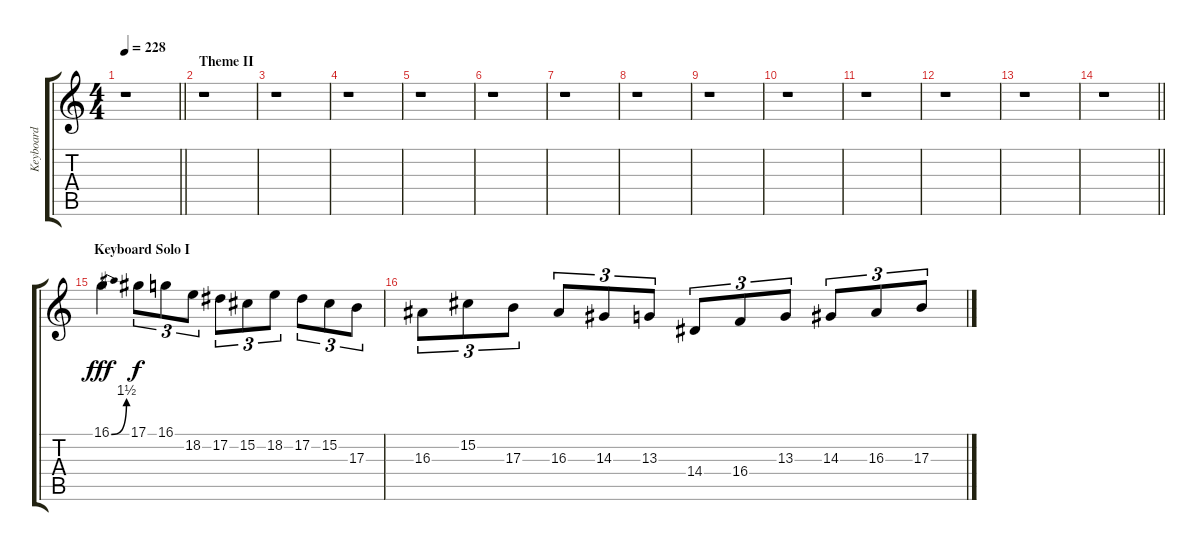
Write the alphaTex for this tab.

\track ("Keyboard" "Keyboard") {instrument lead2sawtooth}
\staff {score tabs}
\tuning (Eb4 Bb3 Gb3 Db3 Ab2 Eb2) {hide}
\ts (4 4)
\tempo 228
\clef g2
\barLineRight lightlight
\ks c
r.1{dy fff} |
\section ("" "Theme II")
r.1 |
r.1 |
r.1 |
r.1 |
r.1 |
r.1 |
r.1 |
r.1 |
r.1 |
r.1 |
r.1 |
r.1 |
\barLineRight lightlight
r.1{instrument lead2sawtooth} |
\section ("" "Keyboard Solo I")
16.1{be (bend 0 0 60 6)}.4 17.1.8{tu (3 2) dy f} 16.1.8{tu (3 2)} 18.2.8{tu (3 2)} 17.2.8{tu (3 2)} 15.2.8{tu (3 2)} 18.2.8{tu (3 2)} 17.2.8{tu (3 2)} 15.2.8{tu (3 2)} 17.3.8{tu (3 2)} |
16.3.8{tu (3 2)} 15.2.8{tu (3 2)} 17.3.8{tu (3 2)} 16.3.8{tu (3 2)} 14.3.8{tu (3 2)} 13.3.8{tu (3 2)} 14.4.8{tu (3 2)} 16.4.8{tu (3 2)} 13.3.8{tu (3 2)} 14.3.8{tu (3 2)} 16.3.8{tu (3 2)} 17.3.8{tu (3 2)}
